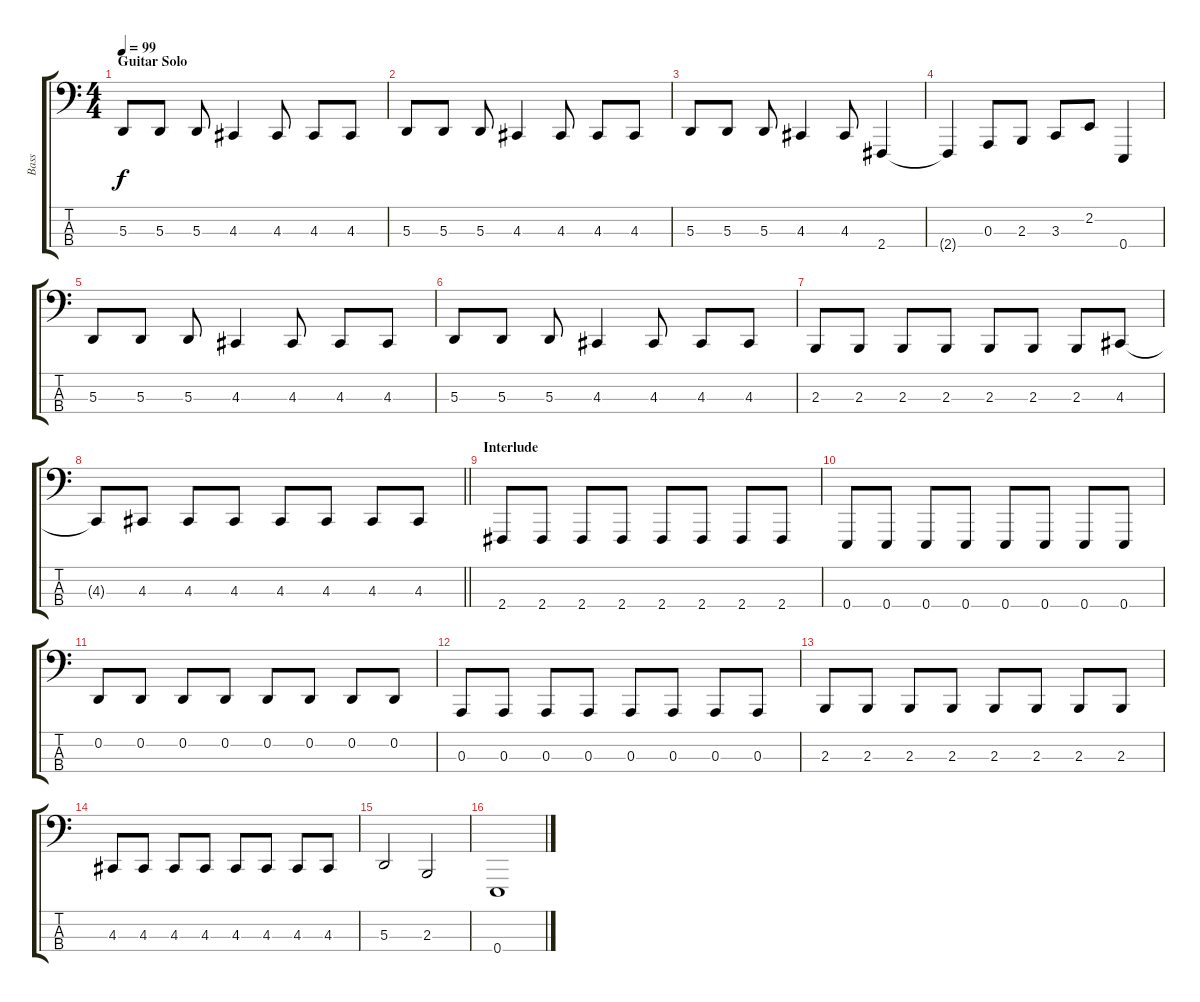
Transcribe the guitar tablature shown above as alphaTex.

\track ("Bass" "Bass") {instrument lead2sawtooth}
\staff {score tabs}
\tuning (G2 D2 A1 E1) {hide}
\ts (4 4)
\section ("" "Guitar Solo")
\tempo 99
\clef f4
\ks c
5.3.8{dy f} 5.3.8 5.3.8 4.3.4 4.3.8 4.3.8 4.3.8 |
5.3.8 5.3.8 5.3.8 4.3.4 4.3.8 4.3.8 4.3.8 |
5.3.8 5.3.8 5.3.8 4.3.4 4.3.8 2.4.4 |
2.4{t}.4 0.3.8 2.3.8 3.3.8 2.2.8 0.4.4 |
5.3.8 5.3.8 5.3.8 4.3.4 4.3.8 4.3.8 4.3.8 |
5.3.8 5.3.8 5.3.8 4.3.4 4.3.8 4.3.8 4.3.8 |
2.3.8 2.3.8 2.3.8 2.3.8 2.3.8 2.3.8 2.3.8 4.3.8 |
\barLineRight lightlight
4.3{t}.8 4.3.8 4.3.8 4.3.8 4.3.8 4.3.8 4.3.8 4.3.8 |
\section ("" "Interlude")
2.4.8 2.4.8 2.4.8 2.4.8 2.4.8 2.4.8 2.4.8 2.4.8 |
0.4.8 0.4.8 0.4.8 0.4.8 0.4.8 0.4.8 0.4.8 0.4.8 |
0.2.8 0.2.8 0.2.8 0.2.8 0.2.8 0.2.8 0.2.8 0.2.8 |
0.3.8 0.3.8 0.3.8 0.3.8 0.3.8 0.3.8 0.3.8 0.3.8 |
2.3.8 2.3.8 2.3.8 2.3.8 2.3.8 2.3.8 2.3.8 2.3.8 |
4.3.8 4.3.8 4.3.8 4.3.8 4.3.8 4.3.8 4.3.8 4.3.8 |
5.3.2 2.3.2 |
0.4.1
